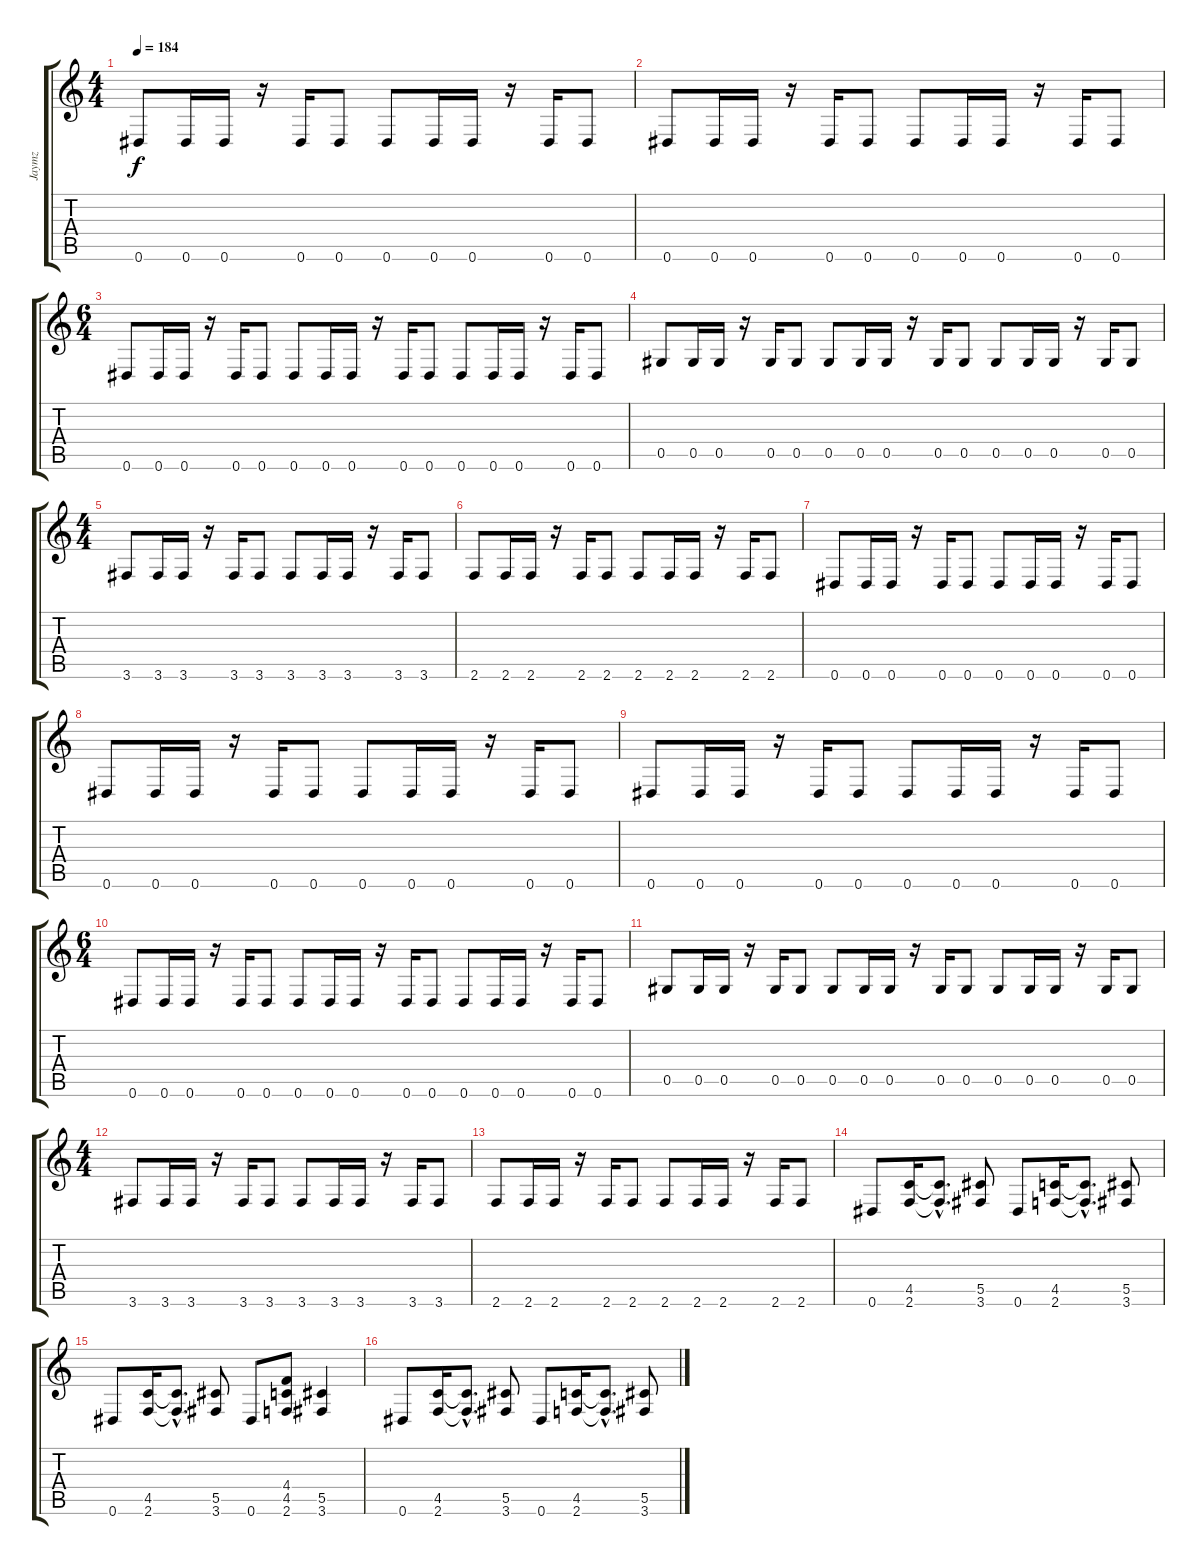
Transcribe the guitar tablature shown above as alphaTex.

\track ("Jaymz" "Jaymz") {instrument distortionguitar}
\staff {score tabs}
\tuning (Eb4 Bb3 Gb3 Db3 Ab2 Eb2) {hide}
\ts (4 4)
\tempo 184
\clef g2
\ks c
0.6.8{dy f} 0.6.16 0.6.16 r.16 0.6.16 0.6.8 0.6.8 0.6.16 0.6.16 r.16 0.6.16 0.6.8 |
0.6.8 0.6.16 0.6.16 r.16 0.6.16 0.6.8 0.6.8 0.6.16 0.6.16 r.16 0.6.16 0.6.8 |
\ts (6 4)
0.6.8 0.6.16 0.6.16 r.16 0.6.16 0.6.8 0.6.8 0.6.16 0.6.16 r.16 0.6.16 0.6.8 0.6.8 0.6.16 0.6.16 r.16 0.6.16 0.6.8 |
0.5.8 0.5.16 0.5.16 r.16 0.5.16 0.5.8 0.5.8 0.5.16 0.5.16 r.16 0.5.16 0.5.8 0.5.8 0.5.16 0.5.16 r.16 0.5.16 0.5.8 |
\ts (4 4)
3.6.8 3.6.16 3.6.16 r.16 3.6.16 3.6.8 3.6.8 3.6.16 3.6.16 r.16 3.6.16 3.6.8 |
2.6.8 2.6.16 2.6.16 r.16 2.6.16 2.6.8 2.6.8 2.6.16 2.6.16 r.16 2.6.16 2.6.8 |
0.6.8 0.6.16 0.6.16 r.16 0.6.16 0.6.8 0.6.8 0.6.16 0.6.16 r.16 0.6.16 0.6.8 |
0.6.8 0.6.16 0.6.16 r.16 0.6.16 0.6.8 0.6.8 0.6.16 0.6.16 r.16 0.6.16 0.6.8 |
0.6.8 0.6.16 0.6.16 r.16 0.6.16 0.6.8 0.6.8 0.6.16 0.6.16 r.16 0.6.16 0.6.8 |
\ts (6 4)
0.6.8 0.6.16 0.6.16 r.16 0.6.16 0.6.8 0.6.8 0.6.16 0.6.16 r.16 0.6.16 0.6.8 0.6.8 0.6.16 0.6.16 r.16 0.6.16 0.6.8 |
0.5.8 0.5.16 0.5.16 r.16 0.5.16 0.5.8 0.5.8 0.5.16 0.5.16 r.16 0.5.16 0.5.8 0.5.8 0.5.16 0.5.16 r.16 0.5.16 0.5.8 |
\ts (4 4)
3.6.8 3.6.16 3.6.16 r.16 3.6.16 3.6.8 3.6.8 3.6.16 3.6.16 r.16 3.6.16 3.6.8 |
2.6.8 2.6.16 2.6.16 r.16 2.6.16 2.6.8 2.6.8 2.6.16 2.6.16 r.16 2.6.16 2.6.8 |
0.6.8 (4.5 2.6).16 (4.5{hac t} 2.6{hac t}).8{d} (5.5 3.6).8 0.6.8 (4.5 2.6).16 (4.5{hac t} 2.6{hac t}).8{d} (5.5 3.6).8 |
0.6.8 (4.5 2.6).16 (4.5{hac t} 2.6{hac t}).8{d} (5.5 3.6).8 0.6.8 (4.4 4.5 2.6).8 (5.5 3.6).4 |
0.6.8 (4.5 2.6).16 (4.5{hac t} 2.6{hac t}).8{d} (5.5 3.6).8 0.6.8 (4.5 2.6).16 (4.5{hac t} 2.6{hac t}).8{d} (5.5 3.6).8
